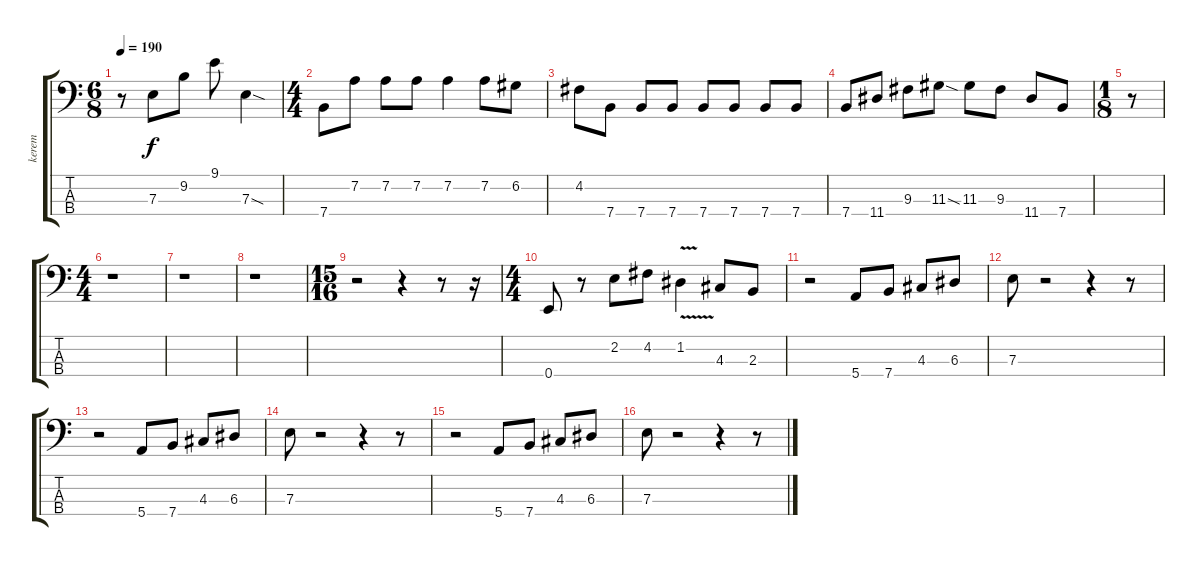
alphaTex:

\track ("kerem" "kerem") {instrument electricbassfinger}
\staff {score tabs}
\tuning (G2 D2 A1 E1) {hide}
\ts (6 8)
\tempo 190
\clef f4
\ks c
r.8{dy f} 7.3.8 9.2.8 9.1.8 7.3{sod}.4 |
\ts (4 4)
7.4.8 7.2.8 7.2.8 7.2.8 7.2.4 7.2.8 6.2.8 |
4.2.8 7.4.8 7.4.8 7.4.8 7.4.8 7.4.8 7.4.8 7.4.8 |
7.4.8 11.4.8 9.3.8 11.3{sod}.8 11.3.8 9.3.8 11.4.8 7.4.8 |
\ts (1 8)
r.8 |
\ts (4 4)
r.1 |
r.1 |
r.1 |
\ts (15 16)
r.2 r.4 r.8 r.16 |
\ts (4 4)
0.4.8 r.8 2.2.8 4.2.8 1.2{v}.4 4.3.8 2.3.8 |
r.2 5.4.8 7.4.8 4.3.8 6.3.8 |
7.3.8 r.2 r.4 r.8 |
r.2 5.4.8 7.4.8 4.3.8 6.3.8 |
7.3.8 r.2 r.4 r.8 |
r.2 5.4.8 7.4.8 4.3.8 6.3.8 |
7.3.8 r.2 r.4 r.8
